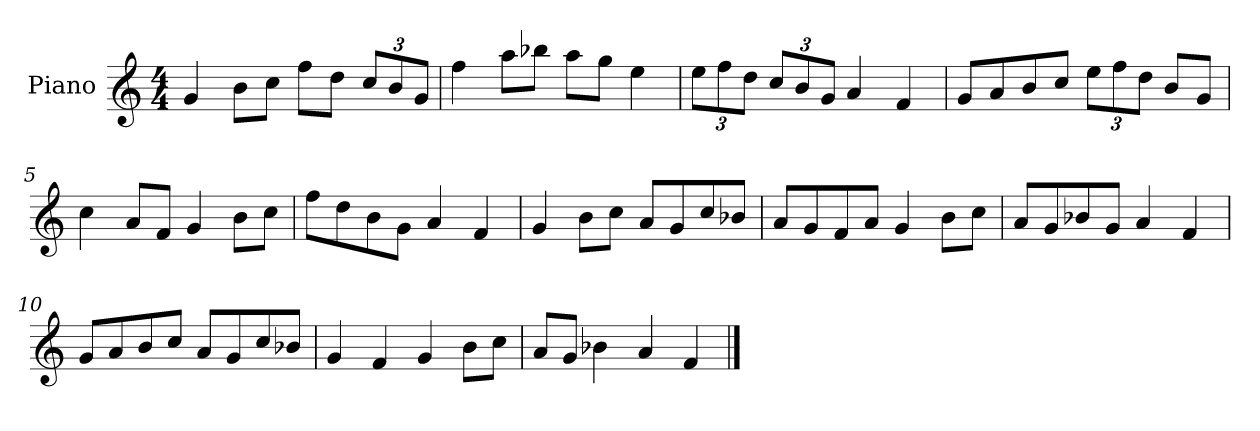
**kern
*part1
*staff1
*I"Piano
*I'P-no
*clefG2
*k[]
*M4/4
*MM90
=1
4g/
8b\L
8cc\J
8ff\L
8dd\J
*Xbrackettup
12cc/L
12b/
12g/J
=2
4ff\
8aa\L
8bb-X\J
8aa\L
8gg\J
4ee\
=3
12ee\L
12ff\
12dd\J
12cc/L
12b/
12g/J
4a/
4f/
=4
8g/L
8a/
8b/
8cc/J
12ee\L
12ff\
12dd\J
8b/L
8g/J
=5
4cc\
8a/L
8f/J
4g/
8b\L
8cc\J
!!LO:LB:g=z
=6
8ff\L
8dd\
8b\
8g\J
4a/
4f/
=7
4g/
8b\L
8cc\J
8a/L
8g/
8cc/
8b-X/J
=8
8a/L
8g/
8f/
8a/J
4g/
8b\L
8cc\J
=9
8a/L
8g/
8b-X/
8g/J
4a/
4f/
=10
8g/L
8a/
8b/
8cc/J
8a/L
8g/
8cc/
8b-X/J
=11
4g/
4f/
4g/
8b\L
8cc\J
!!LO:LB:g=z
=12
8a/L
8g/J
4b-X\
4a/
4f/
==
*-
